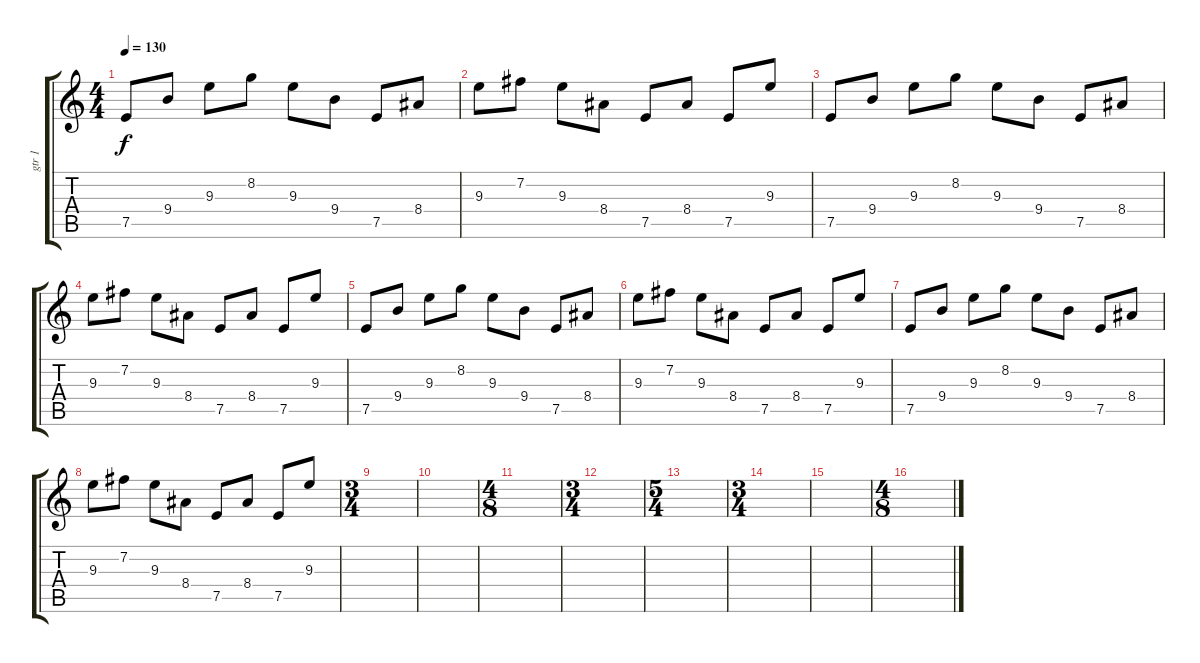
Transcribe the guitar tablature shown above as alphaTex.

\track ("gtr 1" "gtr 1") {instrument overdrivenguitar}
\staff {score tabs}
\tuning (E4 B3 G3 D3 A2 E2) {hide}
\ts (4 4)
\tempo 130
\clef g2
\ks c
7.5.8{dy f} 9.4.8 9.3.8 8.2.8 9.3.8 9.4.8 7.5.8 8.4.8 |
9.3.8 7.2.8 9.3.8 8.4.8 7.5.8 8.4.8 7.5.8 9.3.8 |
7.5.8 9.4.8 9.3.8 8.2.8 9.3.8 9.4.8 7.5.8 8.4.8 |
9.3.8 7.2.8 9.3.8 8.4.8 7.5.8 8.4.8 7.5.8 9.3.8 |
7.5.8 9.4.8 9.3.8 8.2.8 9.3.8 9.4.8 7.5.8 8.4.8 |
9.3.8 7.2.8 9.3.8 8.4.8 7.5.8 8.4.8 7.5.8 9.3.8 |
7.5.8 9.4.8 9.3.8 8.2.8 9.3.8 9.4.8 7.5.8 8.4.8 |
9.3.8 7.2.8 9.3.8 8.4.8 7.5.8 8.4.8 7.5.8 9.3.8 |
\ts (3 4)
|
|
\ts (4 8)
|
\ts (3 4)
|
\ts (5 4)
|
\ts (3 4)
|
|
\ts (4 8)
